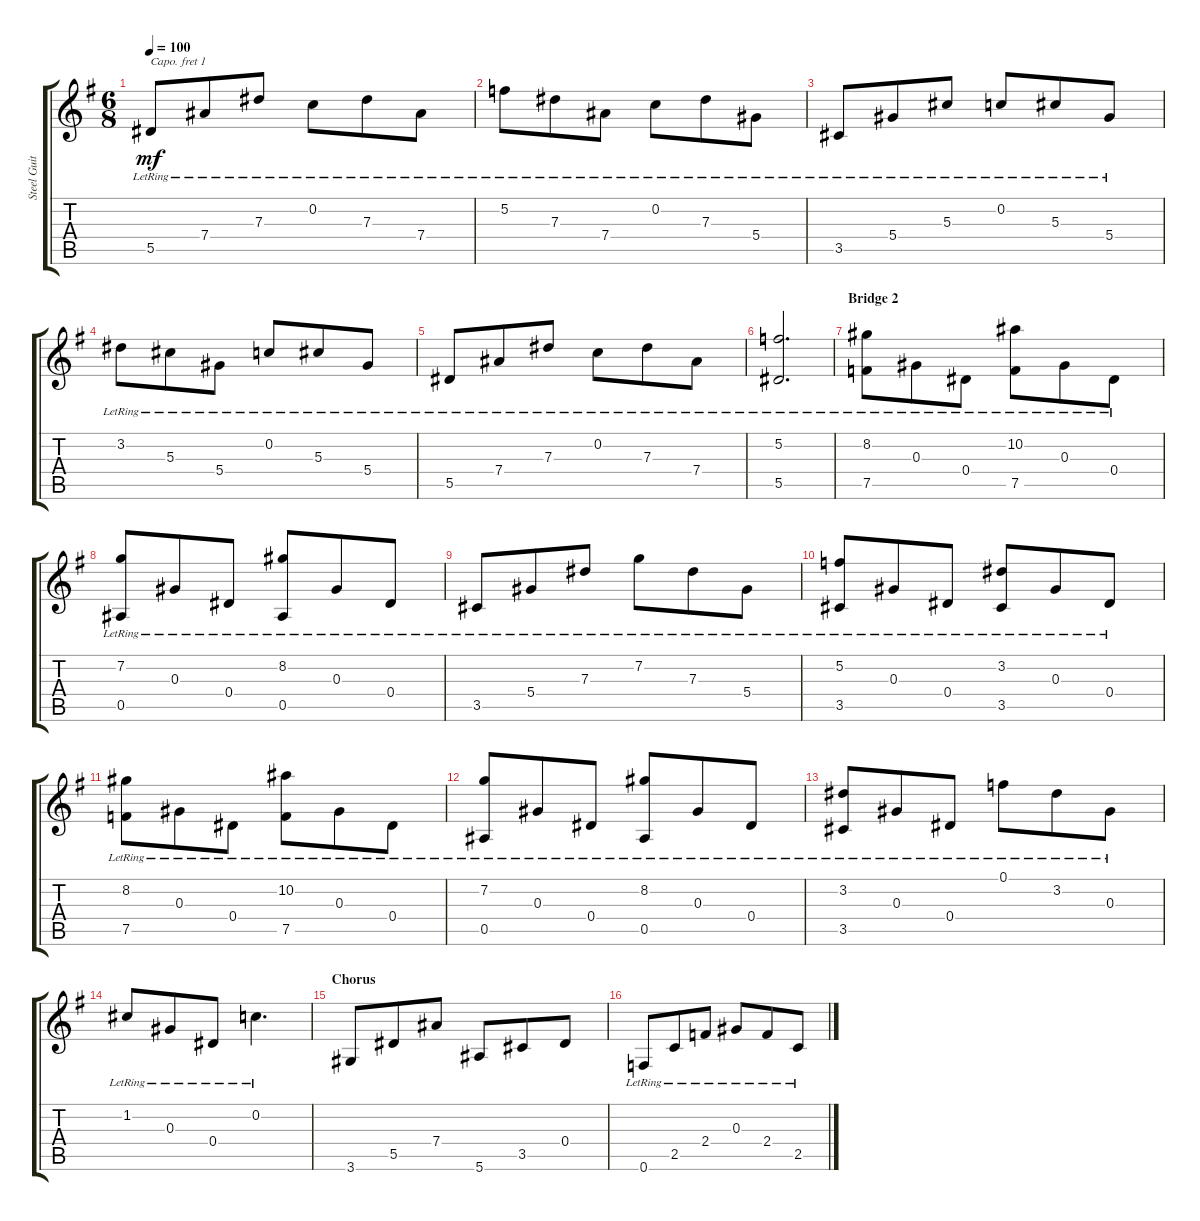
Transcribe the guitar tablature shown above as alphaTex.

\track ("Steel Guitar" "Steel Guit") {instrument acousticguitarsteel}
\staff {score tabs}
\capo 1
\tuning (E4 B3 G3 D3 A2 E2) {hide}
\ts (6 8)
\tempo 100
\clef g2
\ks eminor
5.5{lr}.8{dy mf} 7.4{lr}.8 7.3{lr}.8 0.2{lr}.8 7.3{lr}.8 7.4{lr}.8 |
5.2{lr}.8 7.3{lr}.8 7.4{lr}.8 0.2{lr}.8 7.3{lr}.8 5.4{lr}.8 |
3.5{lr}.8 5.4{lr}.8 5.3{lr}.8 0.2{lr}.8 5.3{lr}.8 5.4{lr}.8 |
3.2{lr}.8 5.3{lr}.8 5.4{lr}.8 0.2{lr}.8 5.3{lr}.8 5.4{lr}.8 |
5.5{lr}.8 7.4{lr}.8 7.3{lr}.8 0.2{lr}.8 7.3{lr}.8 7.4{lr}.8 |
(5.2{lr} 5.5).2{d} |
\section ("" "Bridge 2")
(8.2{lr} 7.5{lr}).8 0.3{lr}.8 0.4{lr}.8 (10.2{lr} 7.5{lr}).8 0.3{lr}.8 0.4{lr}.8 |
(7.2{lr} 0.5{lr}).8 0.3{lr}.8 0.4{lr}.8 (8.2{lr} 0.5{lr}).8 0.3{lr}.8 0.4{lr}.8 |
3.5{lr}.8 5.4{lr}.8 7.3{lr}.8 7.2{lr}.8 7.3{lr}.8 5.4{lr}.8 |
(5.2{lr} 3.5{lr}).8 0.3{lr}.8 0.4{lr}.8 (3.2{lr} 3.5{lr}).8 0.3{lr}.8 0.4{lr}.8 |
(8.2{lr} 7.5{lr}).8 0.3{lr}.8 0.4{lr}.8 (10.2{lr} 7.5{lr}).8 0.3{lr}.8 0.4{lr}.8 |
(7.2{lr} 0.5{lr}).8 0.3{lr}.8 0.4{lr}.8 (8.2{lr} 0.5{lr}).8 0.3{lr}.8 0.4{lr}.8 |
(3.2{lr} 3.5{lr}).8 0.3{lr}.8 0.4{lr}.8 0.1{lr}.8 3.2{lr}.8 0.3{lr}.8 |
1.2{lr}.8 0.3{lr}.8 0.4{lr}.8 0.2{lr}.4{d} |
\section ("" "Chorus")
3.6.8 5.5.8 7.4.8 5.6.8 3.5.8 0.4.8 |
0.6{lr}.8 2.5{lr}.8 2.4{lr}.8 0.3{lr}.8 2.4{lr}.8 2.5{lr}.8
